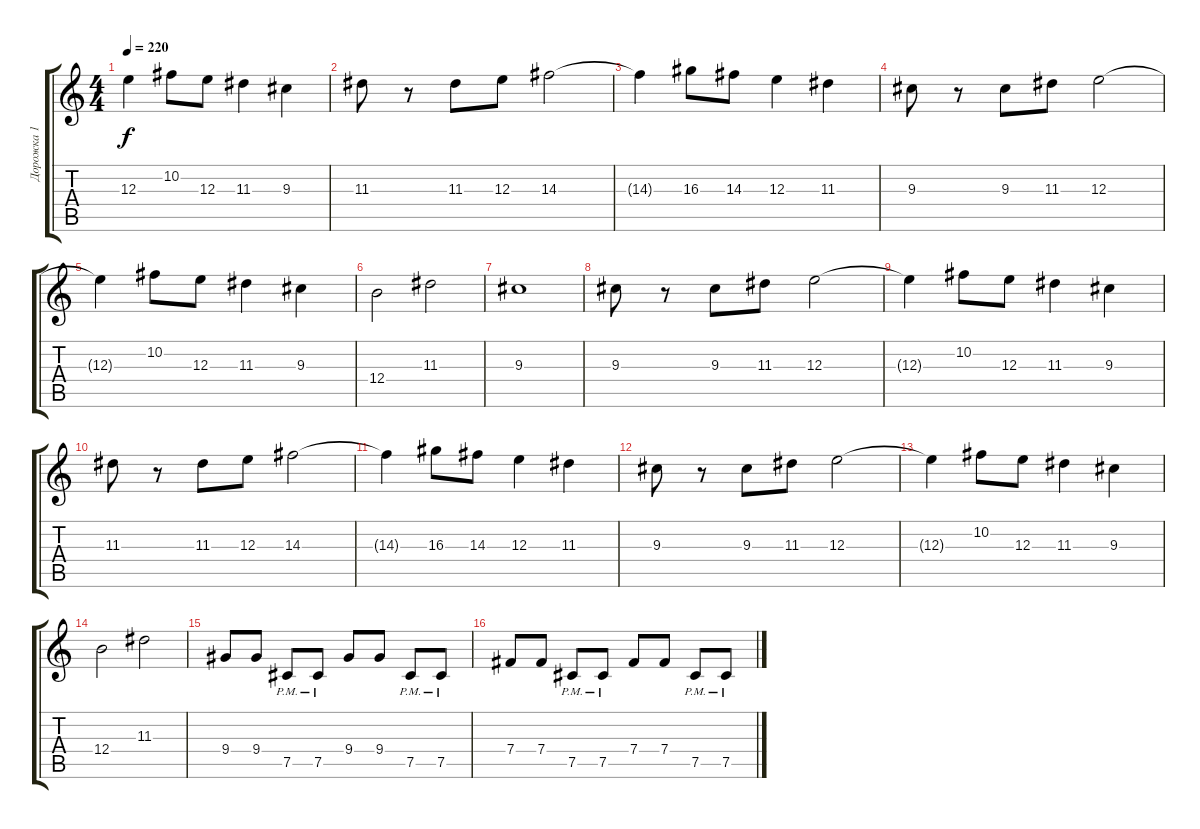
\track ("Дорожка 1" "Дорожка 1") {instrument overdrivenguitar}
\staff {score tabs}
\tuning (Db4 Ab3 E3 B2 Gb2 Db2) {hide}
\ts (4 4)
\tempo 220
\clef g2
\ks c
12.3{t}.4{dy f} 10.2.8 12.3.8 11.3.4 9.3.4 |
11.3.8 r.8 11.3.8 12.3.8 14.3.2 |
14.3{t}.4 16.3.8 14.3.8 12.3.4 11.3.4 |
9.3.8 r.8 9.3.8 11.3.8 12.3.2 |
12.3{t}.4 10.2.8 12.3.8 11.3.4 9.3.4 |
12.4.2 11.3.2 |
9.3.1 |
9.3.8 r.8 9.3.8 11.3.8 12.3.2 |
12.3{t}.4 10.2.8 12.3.8 11.3.4 9.3.4 |
11.3.8 r.8 11.3.8 12.3.8 14.3.2 |
14.3{t}.4 16.3.8 14.3.8 12.3.4 11.3.4 |
9.3.8 r.8 9.3.8 11.3.8 12.3.2 |
12.3{t}.4 10.2.8 12.3.8 11.3.4 9.3.4 |
12.4.2 11.3.2 |
9.4.8 9.4.8 7.5{pm}.8 7.5{pm}.8 9.4.8 9.4.8 7.5{pm}.8 7.5{pm}.8 |
7.4.8 7.4.8 7.5{pm}.8 7.5{pm}.8 7.4.8 7.4.8 7.5{pm}.8 7.5{pm}.8
